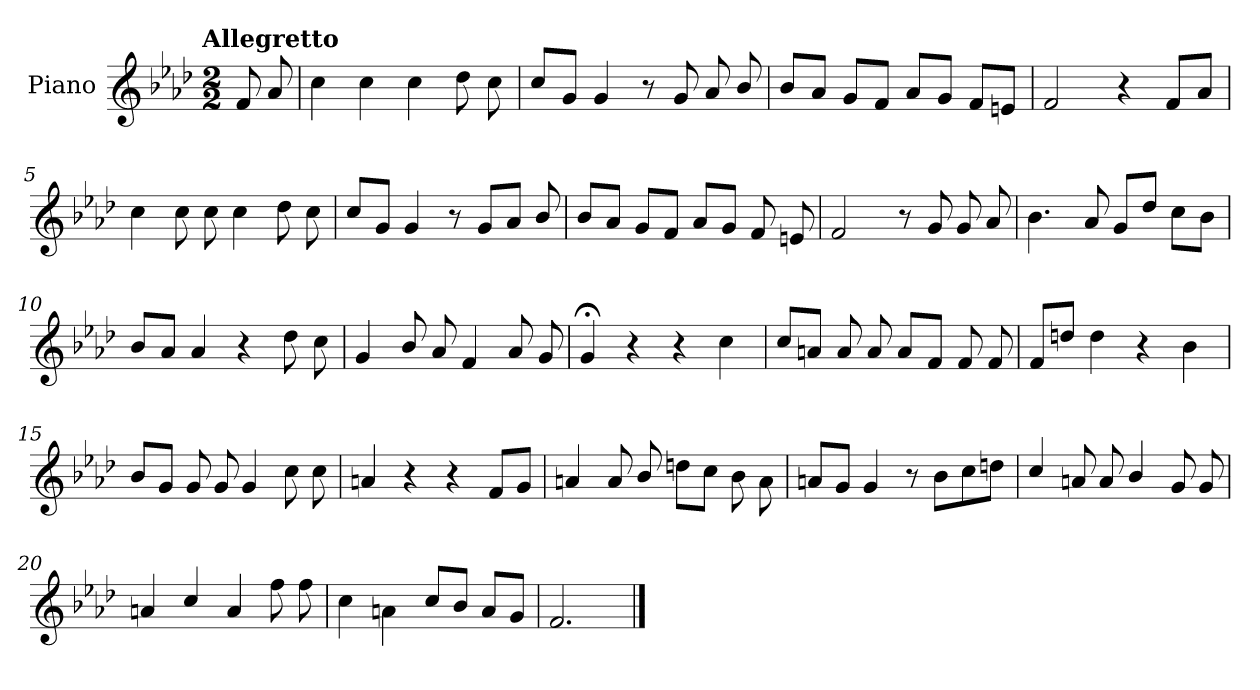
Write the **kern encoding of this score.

**kern
*part1
*staff1
*I"Piano
*I'Pno.
*clefG2
*k[b-e-a-d-]
!!LO:TX:omd:t=Allegretto
*M2/2
*MM116
=
8f/
8a-/
=1
4cc\
4cc\
4cc\
8dd-\
8cc\
=2
8cc/L
8g/J
4g/
8r
8g/
8a-/
8b-/
=3
8b-/L
8a-/J
8g/L
8f/J
8a-/L
8g/J
8f/L
8en/J
!!LO:LB:g=z
=4
2f/
4r
8f/L
8a-/J
=5
4cc\
8cc\
8cc\
4cc\
8dd-\
8cc\
=6
8cc/L
8g/J
4g/
8r
8g/L
8a-/J
8b-/
=7
8b-/L
8a-/J
8g/L
8f/J
8a-/L
8g/J
8f/
8en/
=8
2f/
8r
8g/
8g/
8a-/
!!LO:LB:g=z
=9
4.b-\
8a-/
8g/L
8dd-/J
8cc\L
8b-\J
=10
8b-/L
8a-/J
4a-/
4r
8dd-\
8cc\
=11
4g/
8b-/
8a-/
4f/
8a-/
8g/
=12
4g;</
4r
4r
4cc\
=13
8cc/L
8a/J
8a/
8a/
8a/L
8f/J
8f/
8f/
!!LO:LB:g=z
=14
8f/L
8dd/J
4dd\
4r
4b-\
=15
8b-/L
8g/J
8g/
8g/
4g/
8cc\
8cc\
=16
4a/
4r
4r
8f/L
8g/J
=17
4a/
8a/
8b-/
8dd\L
8cc\J
8b-\
8a\
=18
8a/L
8g/J
4g/
8r
8b-\L
8cc\
8dd\J
!!LO:LB:g=z
=19
4cc/
8a/
8a/
4b-/
8g/
8g/
=20
4a/
4cc/
4a/
8ff\
8ff\
=21
4cc\
4a\
8cc/L
8b-/J
8a/L
8g/J
=22
2.f/
==
*-
